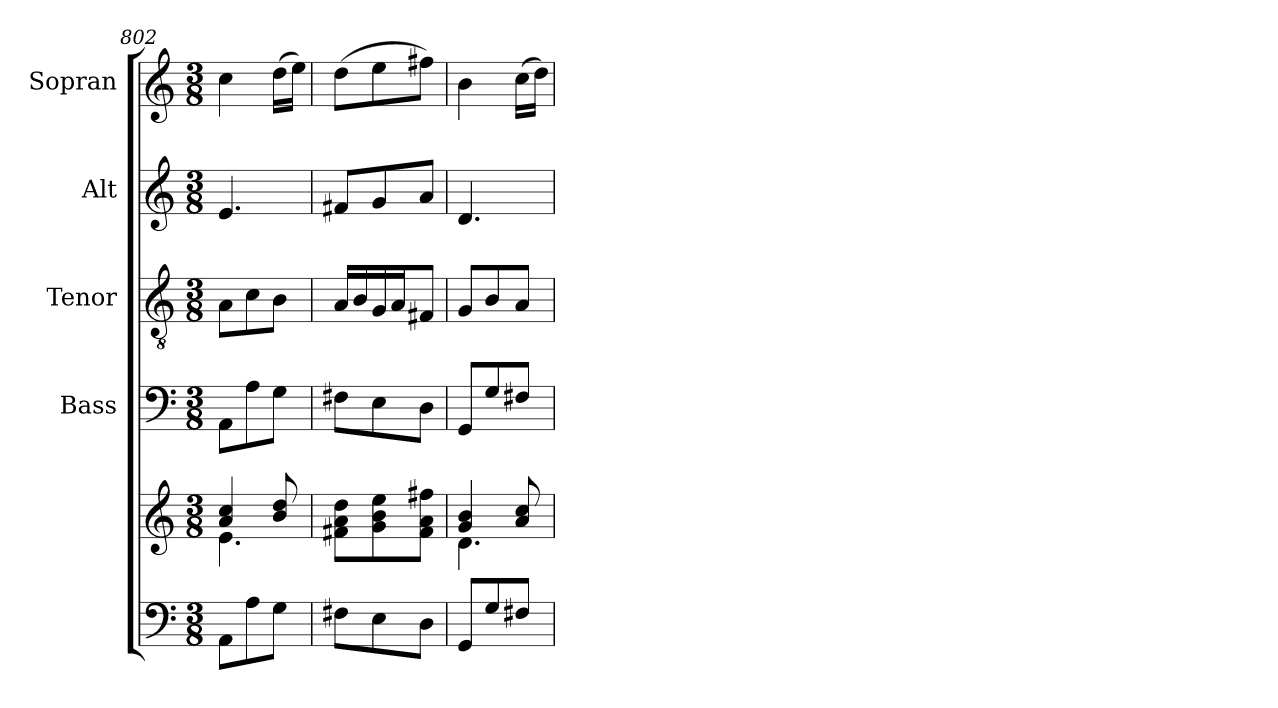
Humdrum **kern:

**kern	**kern	**kern	**kern	**kern	**kern
*part5	*part5	*part4	*part3	*part2	*part1
*staff6	*staff5	*staff4	*staff3	*staff2	*staff1
*	*	*I"Bass	*I"Tenor	*I"Alt	*I"Sopran
*	*	*I'B.	*I'T.	*I'A.	*I'S.
*clefF4	*clefG2	*clefF4	*clefGv2	*clefG2	*clefG2
*k[]	*k[]	*k[]	*k[]	*k[]	*k[]
*C:	*C:	*C:	*C:	*C:	*C:
*M3/8	*M3/8	*M3/8	*M3/8	*M3/8	*M3/8
=802	=802	=802	=802	=802	=802
*	*^	*	*	*	*
8AA\L	4a/ 4cc/	4.e\	8AA\L	8A\L	4.e/	4cc\
8A\	.	.	8A\	8c\	.	.
8G\J	8b/ 8dd/	.	8G\J	8B\J	.	(>16dd\LL
.	.	.	.	.	.	16ee\JJ)
*	*v	*v	*	*	*	*
!!LO:PB:g=z
=803	=803	=803	=803	=803	=803
8F#X\L	8f#X\ 8a\ 8dd\L	8F#X\L	16A/LL	8f#X/L	(>8dd\L
.	.	.	16B/	.	.
8E\	8g\ 8b\ 8ee\	8E\	16G/	8g/	8ee\
.	.	.	16A/J	.	.
8D\J	8f#\ 8a\ 8ff#X\J	8D\J	8F#X/J	8a/J	8ff#X\J)
=804	=804	=804	=804	=804	=804
*	*^	*	*	*	*
8GG/L	4g/ 4b/	4.d\	8GG/L	8G/L	4.d/	4b\
8G/	.	.	8G/	8B/	.	.
8F#X/J	8a/ 8cc/	.	8F#X/J	8A/J	.	(>16cc\LL
.	.	.	.	.	.	16dd\JJ)
*	*v	*v	*	*	*	*
=	=	=	=	=	=
*-	*-	*-	*-	*-	*-
